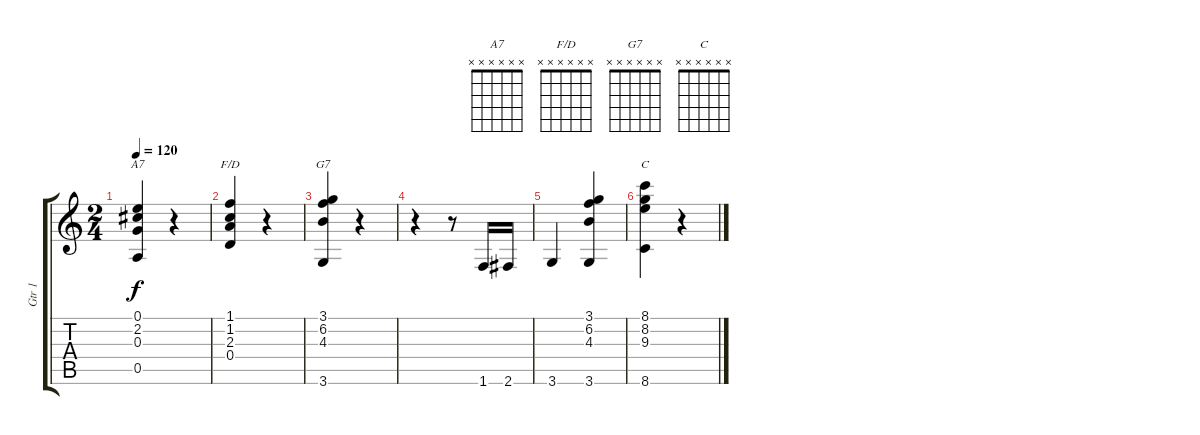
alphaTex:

\track ("Gtr 1" "Gtr 1") {instrument acousticguitarnylon}
\staff {score tabs}
\tuning (E4 B3 G3 D3 A2 E2) {hide}
\chord ("A7" x x x x x x) {firstfret 0}
\chord ("F/D" x x x x x x) {firstfret 0}
\chord ("G7" x x x x x x) {firstfret 0}
\chord ("C" x x x x x x) {firstfret 0}
\ts (2 4)
\tempo 120
\clef g2
\ks c
(0.1 2.2 0.3 0.5).4{ch "A7" dy f} r.4 |
(1.1 1.2 2.3 0.4).4{ch "F/D"} r.4 |
(3.1 6.2 4.3 3.6).4{ch "G7"} r.4 |
r.4 r.8 1.6.16 2.6.16 |
3.6.4 (3.1 6.2 4.3 3.6).4 |
(8.1 8.2 9.3 8.6).4{ch "C"} r.4
